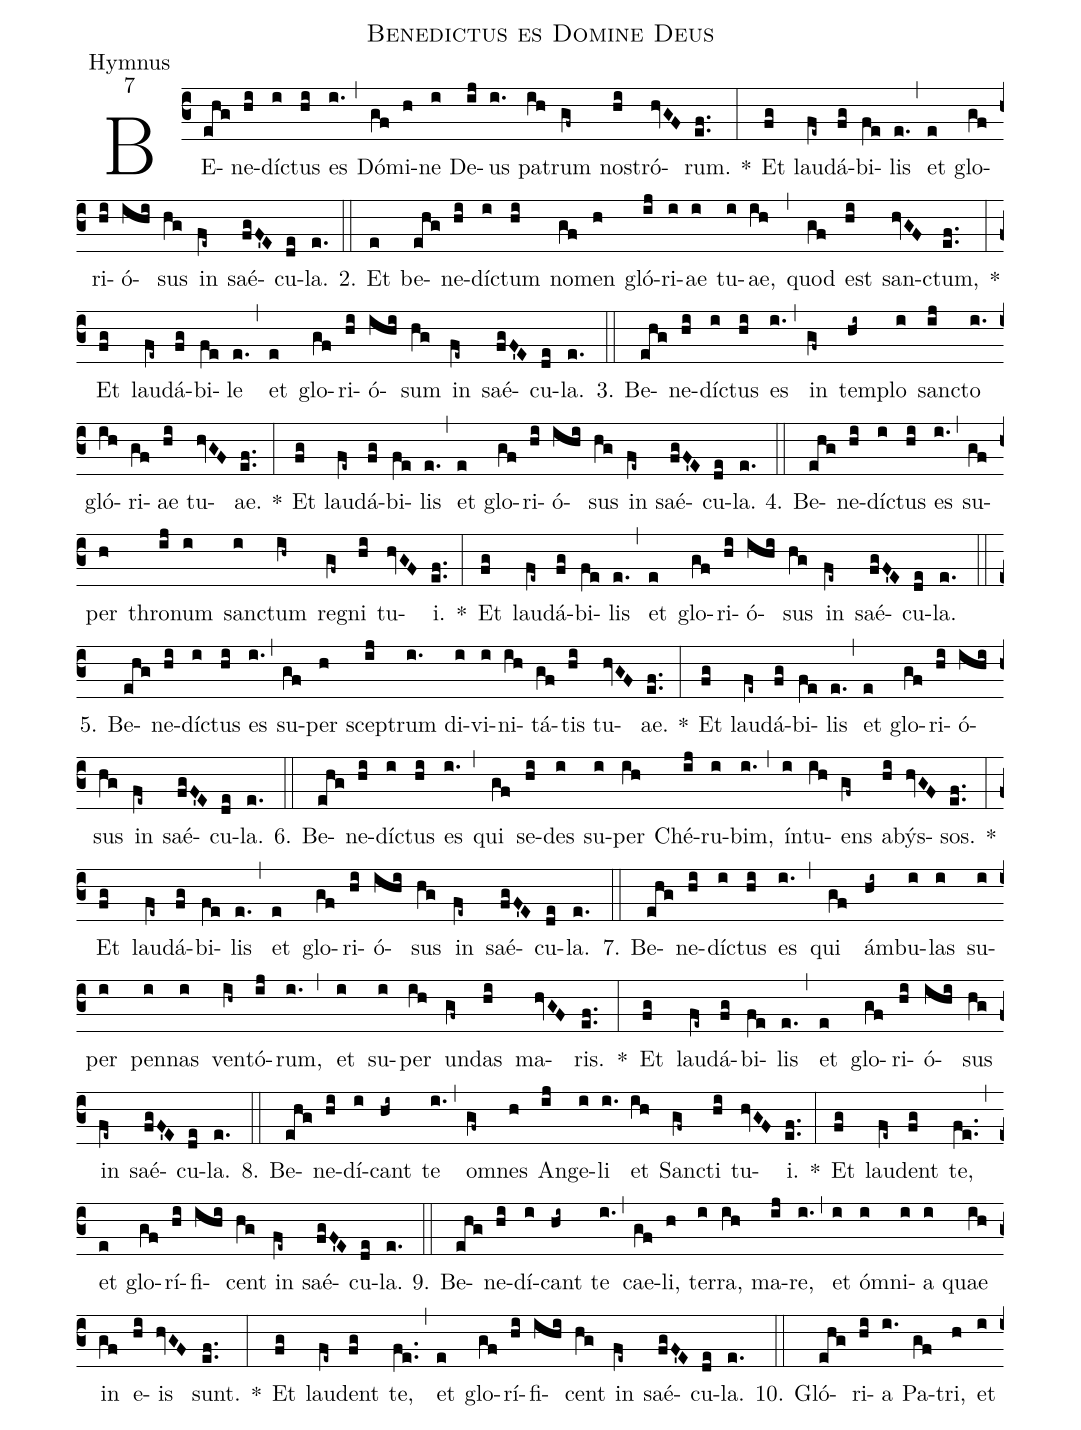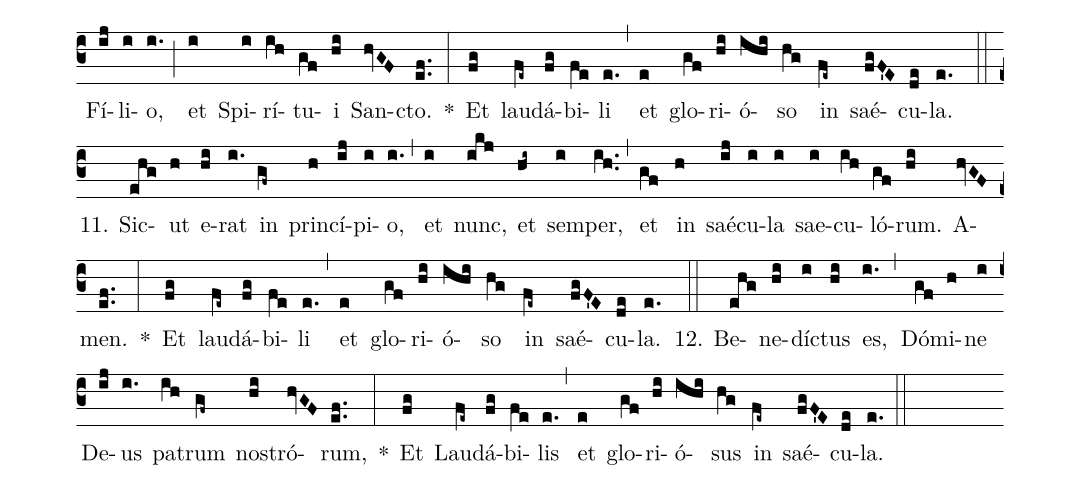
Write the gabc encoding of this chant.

name:Benedictus es Domine Deus;
office-part:Hymnus;
mode:7;
%%
(c3) BE(ehg)ne(hi)dí(i)ctus(hi) es(i.) (,) Dó(gf)mi(h)ne(i) De(ij)us(i.) pa(ih)trum(gf~) no(hi)stró(hvGF)rum.(ef..) *(:) Et(fg) lau(fe~)dá(fg)bi(fe)lis(e.) (,) et(e) glo(gf)ri(hi)ó(ihi)sus(hg) in(fe~) saé(fgF'E)cu(de)la.(e.) (::)
2. Et(e) be(ehg)ne(hi)dí(i)ctum(hi) no(gf)men(h) gló(ij)ri(i)ae(i) tu(i)ae,(ih) (,) quod(gf) est(hi) san(hvGF)ctum,(ef..) *(:) Et(fg) lau(fe~)dá(fg)bi(fe)le(e.) (,) et(e) glo(gf)ri(hi)ó(ihi)sum(hg) in(fe~) saé(fgF'E)cu(de)la.(e.) (::)
3. Be(ehg)ne(hi)dí(i)ctus(hi) es(i.) (,) in(gf~) tem(hi~)plo(i) san(ij)cto(i.) gló(ih)ri(gf)ae(hi) tu(hvGF)ae.(ef..) *(:) Et(fg) lau(fe~)dá(fg)bi(fe)lis(e.) (,) et(e) glo(gf)ri(hi)ó(ihi)sus(hg) in(fe~) saé(fgF'E)cu(de)la.(e.) (::)
4. Be(ehg)ne(hi)dí(i)ctus(hi) es(i.) (,) su(gf)per(h) thro(ij)num(i) san(i)ctum(ih~) re(gf~)gni(hi) tu(hvGF)i.(ef..) *(:) Et(fg) lau(fe~)dá(fg)bi(fe)lis(e.) (,) et(e) glo(gf)ri(hi)ó(ihi)sus(hg) in(fe~) saé(fgF'E)cu(de)la.(e.) (::)
5. Be(ehg)ne(hi)dí(i)ctus(hi) es(i.) (,) su(gf)per(h) sce(ij)ptrum(i.) di(i)vi(i)ni(ih)tá(gf)tis(hi) tu(hvGF)ae.(ef..) *(:) Et(fg) lau(fe~)dá(fg)bi(fe)lis(e.) (,) et(e) glo(gf)ri(hi)ó(ihi)sus(hg) in(fe~) saé(fgF'E)cu(de)la.(e.) (::)
6. Be(ehg)ne(hi)dí(i)ctus(hi) es(i.) (,) qui(gf) se(hi)des(i) su(i)per(ih) Ché(ij)ru(i)bim,(i.) (,) ín(i)tu(ih)ens(gf~) a(hi)býs(hvGF)sos.(ef..) *(:) Et(fg) lau(fe~)dá(fg)bi(fe)lis(e.) (,) et(e) glo(gf)ri(hi)ó(ihi)sus(hg) in(fe~) saé(fgF'E)cu(de)la.(e.) (::)
7. Be(ehg)ne(hi)dí(i)ctus(hi) es(i.) (,) qui(gf) ám(hi~)bu(i)las(i) su(i)per(i) pen(i)nas(i) ven(ih~)tó(ij)rum,(i.) (,) et(i) su(i)per(ih) un(gf~)das(hi) ma(hvGF)ris.(ef..) *(:) Et(fg) lau(fe~)dá(fg)bi(fe)lis(e.) (,) et(e) glo(gf)ri(hi)ó(ihi)sus(hg) in(fe~) saé(fgF'E)cu(de)la.(e.) (::)
8. Be(ehg)ne(hi)dí(i)cant(hi~) te(i.) (,) o(gf~)mnes(h) An(ij)ge(i)li(i.) et(ih) San(gf~)cti(hi) tu(hvGF)i.(ef..) *(:) Et(fg) lau(fe~)dent(fg) te,(fe..) (,) et(e) glo(gf)rí(hi)fi(ihi)cent(hg) in(fe~) saé(fgF'E)cu(de)la.(e.) (::)
9. Be(ehg)ne(hi)dí(i)cant(hi~) te(i.) (,) cae(gf)li,(h) ter(i)ra,(ih) ma(ij)re,(i.) (,) et(i) ó(i)mni(i)a(i) quae(ih) in(gf) e(hi)is(hvGF) sunt.(ef..) *(:) Et(fg) lau(fe~)dent(fg) te,(fe..) (,) et(e) glo(gf)rí(hi)fi(ihi)cent(hg) in(fe~) saé(fgF'E)cu(de)la.(e.) (::)
10. Gló(ehg)ri(hi)a(i.) Pa(gf)tri,(h) et(i) Fí(ij)li(i)o,(i.) (;) et(i) Spi(i)rí(ih)tu(gf)i(hi) San(hvGF)cto.(ef..) *(:) Et(fg) lau(fe~)dá(fg)bi(fe)li(e.) (,) et(e) glo(gf)ri(hi)ó(ihi)so(hg) in(fe~) saé(fgF'E)cu(de)la.(e.) (::)
11. Sic(ehg)ut(h) e(hi)rat(i.) in(gf~) prin(h)cí(ij)pi(i)o,(i.) (,) et(i) nunc,(ikj) et(hi~) sem(i)per,(ih..) (,) et(gf) in(h) saé(ij)cu(i)la(i) sae(i)cu(ih)ló(gf)rum.(hi) A(hvGF)men.(ef..) *(:) Et(fg) lau(fe~)dá(fg)bi(fe)li(e.) (,) et(e) glo(gf)ri(hi)ó(ihi)so(hg) in(fe~) saé(fgF'E)cu(de)la.(e.) (::)
12. Be(ehg)ne(hi)dí(i)ctus(hi) es,(i.) (,) Dó(gf)mi(h)ne(i) De(ij)us(i.) pa(ih)trum(gf~) no(hi)stró(hvGF)rum,(ef..) *(:) Et(fg) Lau(fe~)dá(fg)bi(fe)lis(e.) (,) et(e) glo(gf)ri(hi)ó(ihi)sus(hg) in(fe~) saé(fgF'E)cu(de)la.(e.) (::)
